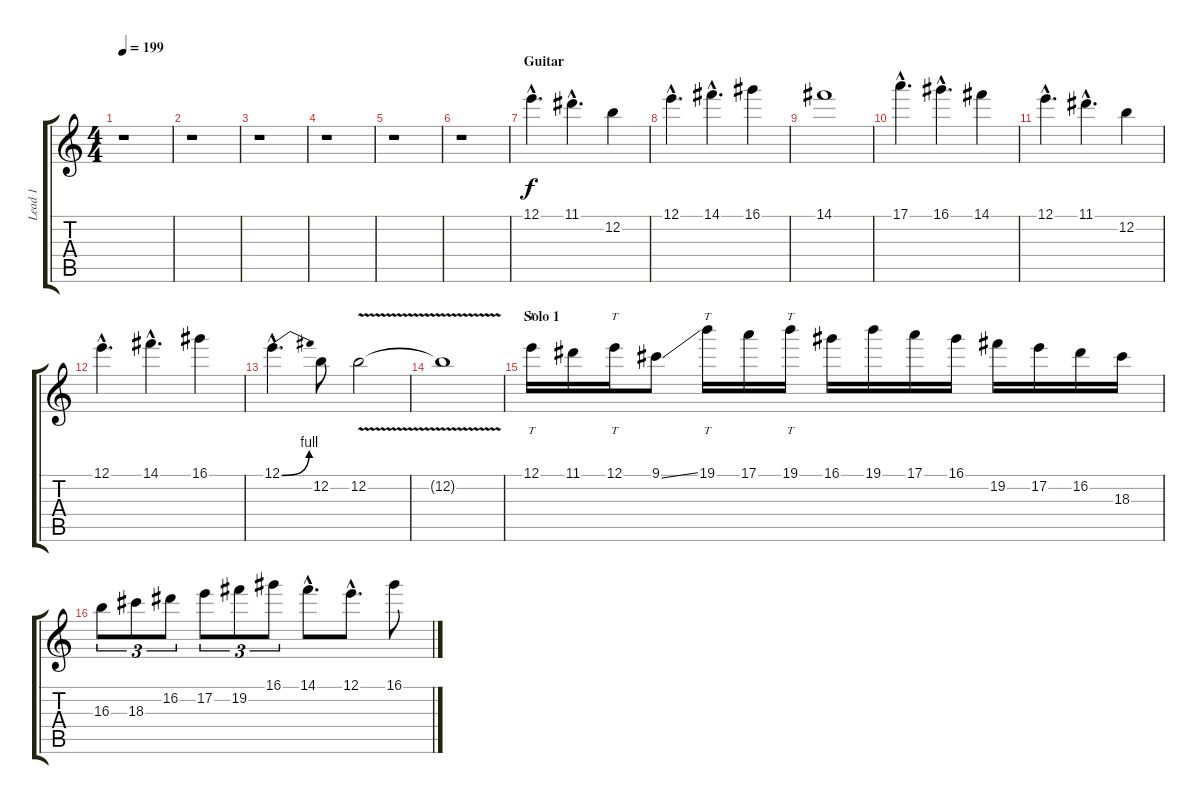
\track ("Lead 1" "Lead 1") {instrument overdrivenguitar}
\staff {score tabs}
\tuning (E4 B3 G3 D3 A2 E2) {hide}
\ts (4 4)
\tempo 199
\clef g2
\ks c
r.1{dy f} |
r.1 |
r.1 |
r.1 |
r.1 |
r.1 |
\section ("" "Guitar")
12.1{hac}.4{d} 11.1{hac}.4{d} 12.2.4 |
12.1{hac}.4{d} 14.1{hac}.4{d} 16.1.4 |
14.1.1 |
17.1{hac}.4{d} 16.1{hac}.4{d} 14.1.4 |
12.1{hac}.4{d} 11.1{hac}.4{d} 12.2.4 |
12.1{hac}.4{d} 14.1{hac}.4{d} 16.1.4 |
12.1{be (bend 0 0 60 4) hac}.4{d} 12.2.8 12.2{v}.2 |
12.2{t}.1 |
\section ("" "Solo 1")
12.1.16{tt} 11.1.16 12.1.16{tt} 9.1{ss}.8 19.1.16{tt} 17.1.16 19.1.16{tt} 16.1.16 19.1.16 17.1.16 16.1.16 19.2.16 17.2.16 16.2.16 18.3.16 |
16.3.8{tu (3 2)} 18.3.8{tu (3 2)} 16.2.8{tu (3 2)} 17.2.8{tu (3 2)} 19.2.8{tu (3 2)} 16.1.8{tu (3 2)} 14.1{hac}.8{d} 12.1{hac}.8{d} 16.1.8
